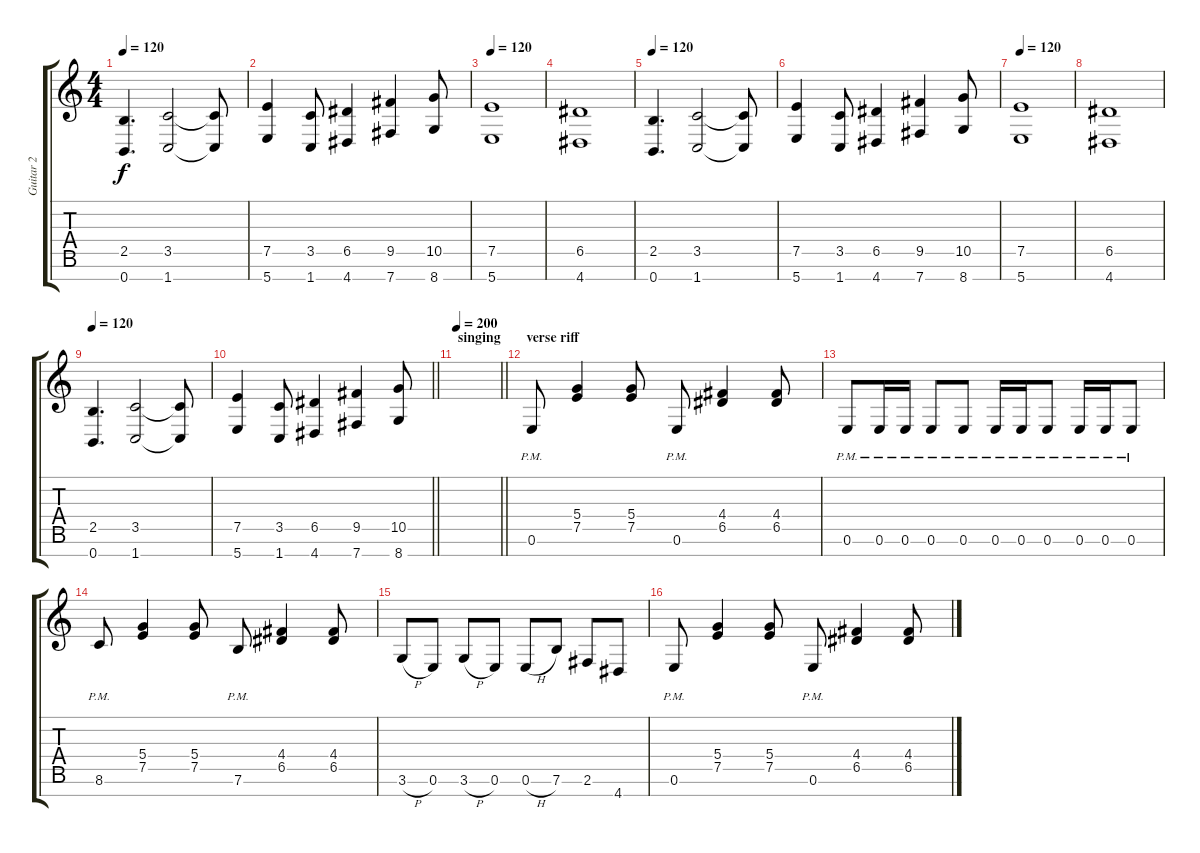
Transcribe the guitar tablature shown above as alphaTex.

\track ("Guitar 2" "Guitar 2") {instrument distortionguitar}
\staff {score tabs}
\tuning (E4 B3 G3 D3 A2 E2 B1) {hide}
\ts (4 4)
\tempo 120
\clef g2
\ks c
(2.5 0.7).4{d dy f} (3.5 1.7).2 (3.5{t} 1.7{t}).8 |
(7.5 5.7).4 (3.5 1.7).8 (6.5 4.7).4 (9.5 7.7).4 (10.5 8.7).8 |
\tempo 120
(7.5 5.7).1 |
(6.5 4.7).1 |
\tempo 120
(2.5 0.7).4{d} (3.5 1.7).2 (3.5{t} 1.7{t}).8 |
(7.5 5.7).4 (3.5 1.7).8 (6.5 4.7).4 (9.5 7.7).4 (10.5 8.7).8 |
\tempo 120
(7.5 5.7).1 |
(6.5 4.7).1 |
\tempo 120
(2.5 0.7).4{d} (3.5 1.7).2 (3.5{t} 1.7{t}).8 |
\barLineRight lightlight
(7.5 5.7).4 (3.5 1.7).8 (6.5 4.7).4 (9.5 7.7).4 (10.5 8.7).8 |
\section ("" "singing")
\tempo 200
\barLineRight lightlight
|
\section ("" "verse riff")
0.6{pm}.8 (5.4 7.5).4 (5.4 7.5).8 0.6{pm}.8 (4.4 6.5).4 (4.4 6.5).8 |
0.6{pm}.8 0.6{pm}.16 0.6{pm}.16 0.6{pm}.8 0.6{pm}.8 0.6{pm}.16 0.6{pm}.16 0.6{pm}.8 0.6{pm}.16 0.6{pm}.16 0.6{pm}.8 |
8.6{pm}.8 (5.4 7.5).4 (5.4 7.5).8 7.6{pm}.8 (4.4 6.5).4 (4.4 6.5).8 |
3.6{h}.8 0.6.8 3.6{h}.8 0.6.8 0.6{h}.8 7.6.8 2.6.8 4.7.8 |
0.6{pm}.8 (5.4 7.5).4 (5.4 7.5).8 0.6{pm}.8 (4.4 6.5).4 (4.4 6.5).8
